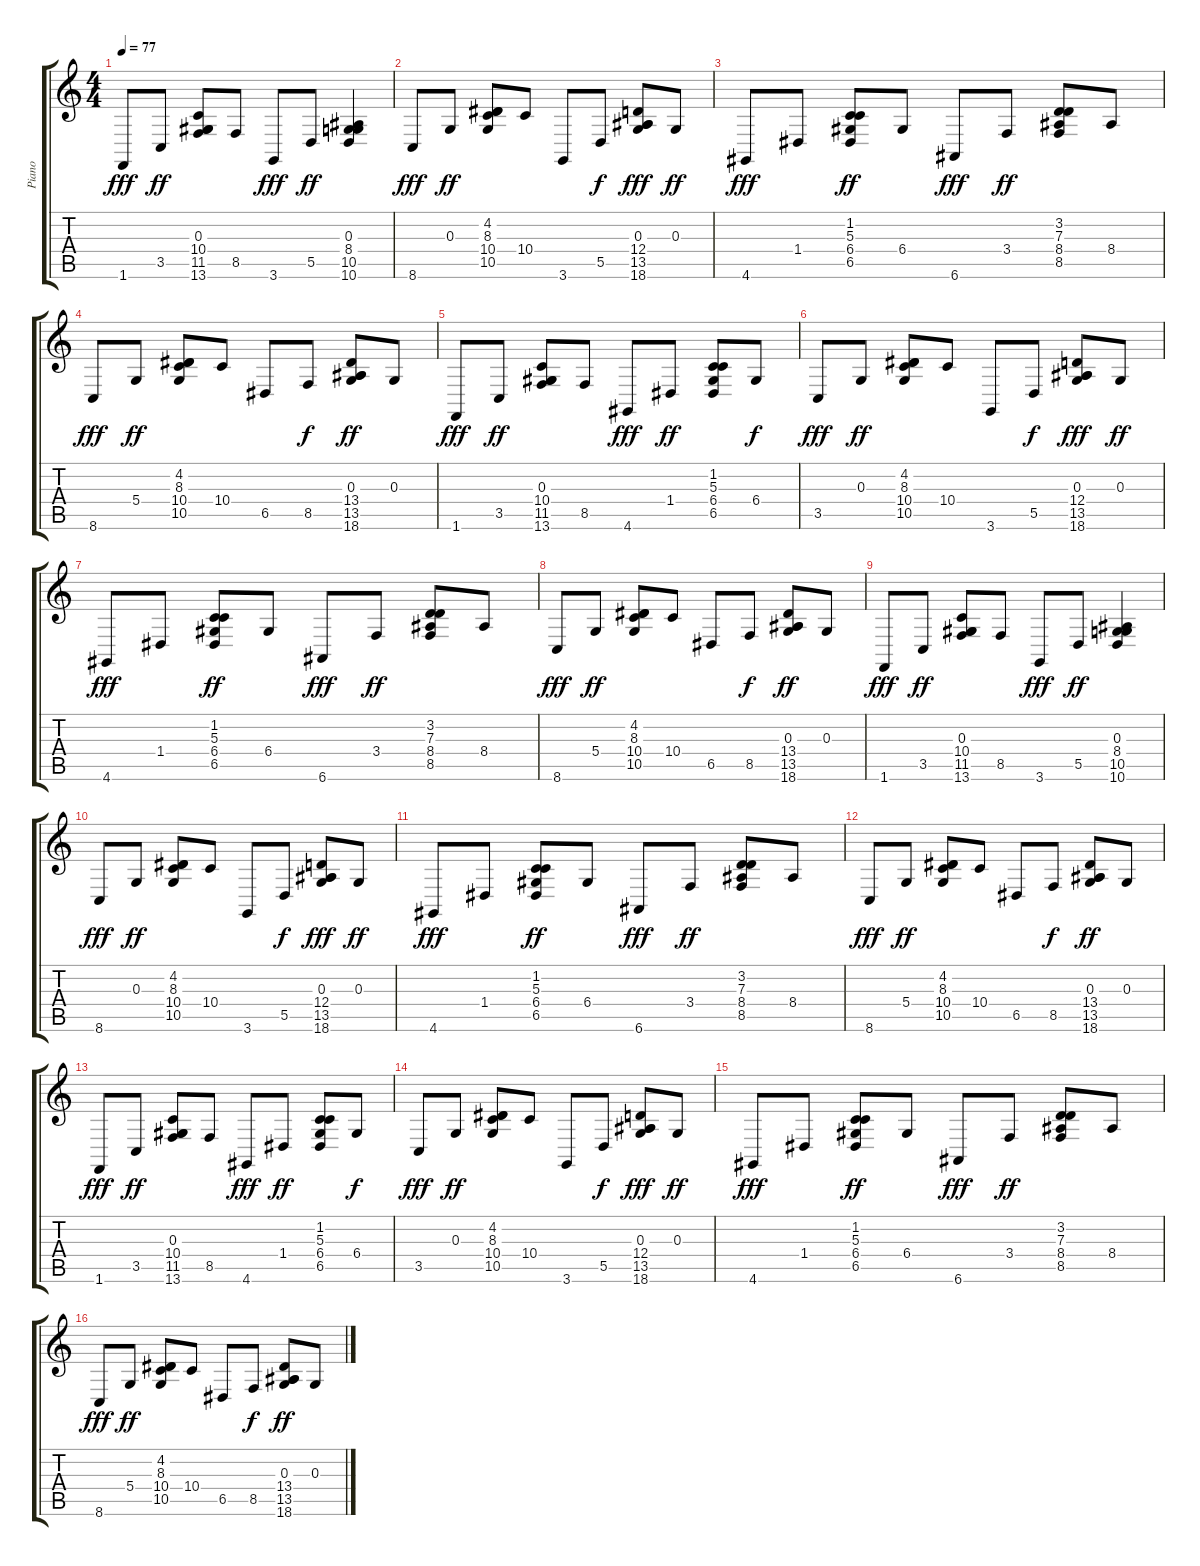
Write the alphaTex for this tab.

\track ("Piano" "Piano") {instrument acousticgrandpiano}
\staff {score tabs}
\tuning (E4 B3 G3 D3 A2 E2) {hide}
\ts (4 4)
\tempo 77
\clef g2
\ks c
1.6.8{dy fff} 3.5.8{dy ff} (0.3 10.4 11.5 13.6).8 8.5.8 3.6.8{dy fff} 5.5.8{dy ff} (0.3 8.4 10.5 10.6).4 |
8.6.8{dy fff} 0.3.8{dy ff} (4.2 8.3 10.4 10.5).8 10.4.8 3.6.8 5.5.8{dy f} (0.3 12.4 13.5 18.6).8{dy fff} 0.3.8{dy ff} |
4.6.8{dy fff} 1.4.8 (1.2 5.3 6.4 6.5).8{dy ff} 6.4.8 6.6.8{dy fff} 3.4.8{dy ff} (3.2 7.3 8.4 8.5).8 8.4.8 |
8.6.8{dy fff} 5.4.8{dy ff} (4.2 8.3 10.4 10.5).8 10.4.8 6.5.8 8.5.8{dy f} (0.3 13.4 13.5 18.6).8{dy ff} 0.3.8 |
1.6.8{dy fff} 3.5.8{dy ff} (0.3 10.4 11.5 13.6).8 8.5.8 4.6.8{dy fff} 1.4.8{dy ff} (1.2 5.3 6.4 6.5).8 6.4.8{dy f} |
3.5.8{dy fff} 0.3.8{dy ff} (4.2 8.3 10.4 10.5).8 10.4.8 3.6.8 5.5.8{dy f} (0.3 12.4 13.5 18.6).8{dy fff} 0.3.8{dy ff} |
4.6.8{dy fff} 1.4.8 (1.2 5.3 6.4 6.5).8{dy ff} 6.4.8 6.6.8{dy fff} 3.4.8{dy ff} (3.2 7.3 8.4 8.5).8 8.4.8 |
8.6.8{dy fff} 5.4.8{dy ff} (4.2 8.3 10.4 10.5).8 10.4.8 6.5.8 8.5.8{dy f} (0.3 13.4 13.5 18.6).8{dy ff} 0.3.8 |
1.6.8{dy fff} 3.5.8{dy ff} (0.3 10.4 11.5 13.6).8 8.5.8 3.6.8{dy fff} 5.5.8{dy ff} (0.3 8.4 10.5 10.6).4 |
8.6.8{dy fff} 0.3.8{dy ff} (4.2 8.3 10.4 10.5).8 10.4.8 3.6.8 5.5.8{dy f} (0.3 12.4 13.5 18.6).8{dy fff} 0.3.8{dy ff} |
4.6.8{dy fff} 1.4.8 (1.2 5.3 6.4 6.5).8{dy ff} 6.4.8 6.6.8{dy fff} 3.4.8{dy ff} (3.2 7.3 8.4 8.5).8 8.4.8 |
8.6.8{dy fff} 5.4.8{dy ff} (4.2 8.3 10.4 10.5).8 10.4.8 6.5.8 8.5.8{dy f} (0.3 13.4 13.5 18.6).8{dy ff} 0.3.8 |
1.6.8{dy fff} 3.5.8{dy ff} (0.3 10.4 11.5 13.6).8 8.5.8 4.6.8{dy fff} 1.4.8{dy ff} (1.2 5.3 6.4 6.5).8 6.4.8{dy f} |
3.5.8{dy fff} 0.3.8{dy ff} (4.2 8.3 10.4 10.5).8 10.4.8 3.6.8 5.5.8{dy f} (0.3 12.4 13.5 18.6).8{dy fff} 0.3.8{dy ff} |
4.6.8{dy fff} 1.4.8 (1.2 5.3 6.4 6.5).8{dy ff} 6.4.8 6.6.8{dy fff} 3.4.8{dy ff} (3.2 7.3 8.4 8.5).8 8.4.8 |
8.6.8{dy fff} 5.4.8{dy ff} (4.2 8.3 10.4 10.5).8 10.4.8 6.5.8 8.5.8{dy f} (0.3 13.4 13.5 18.6).8{dy ff} 0.3.8
